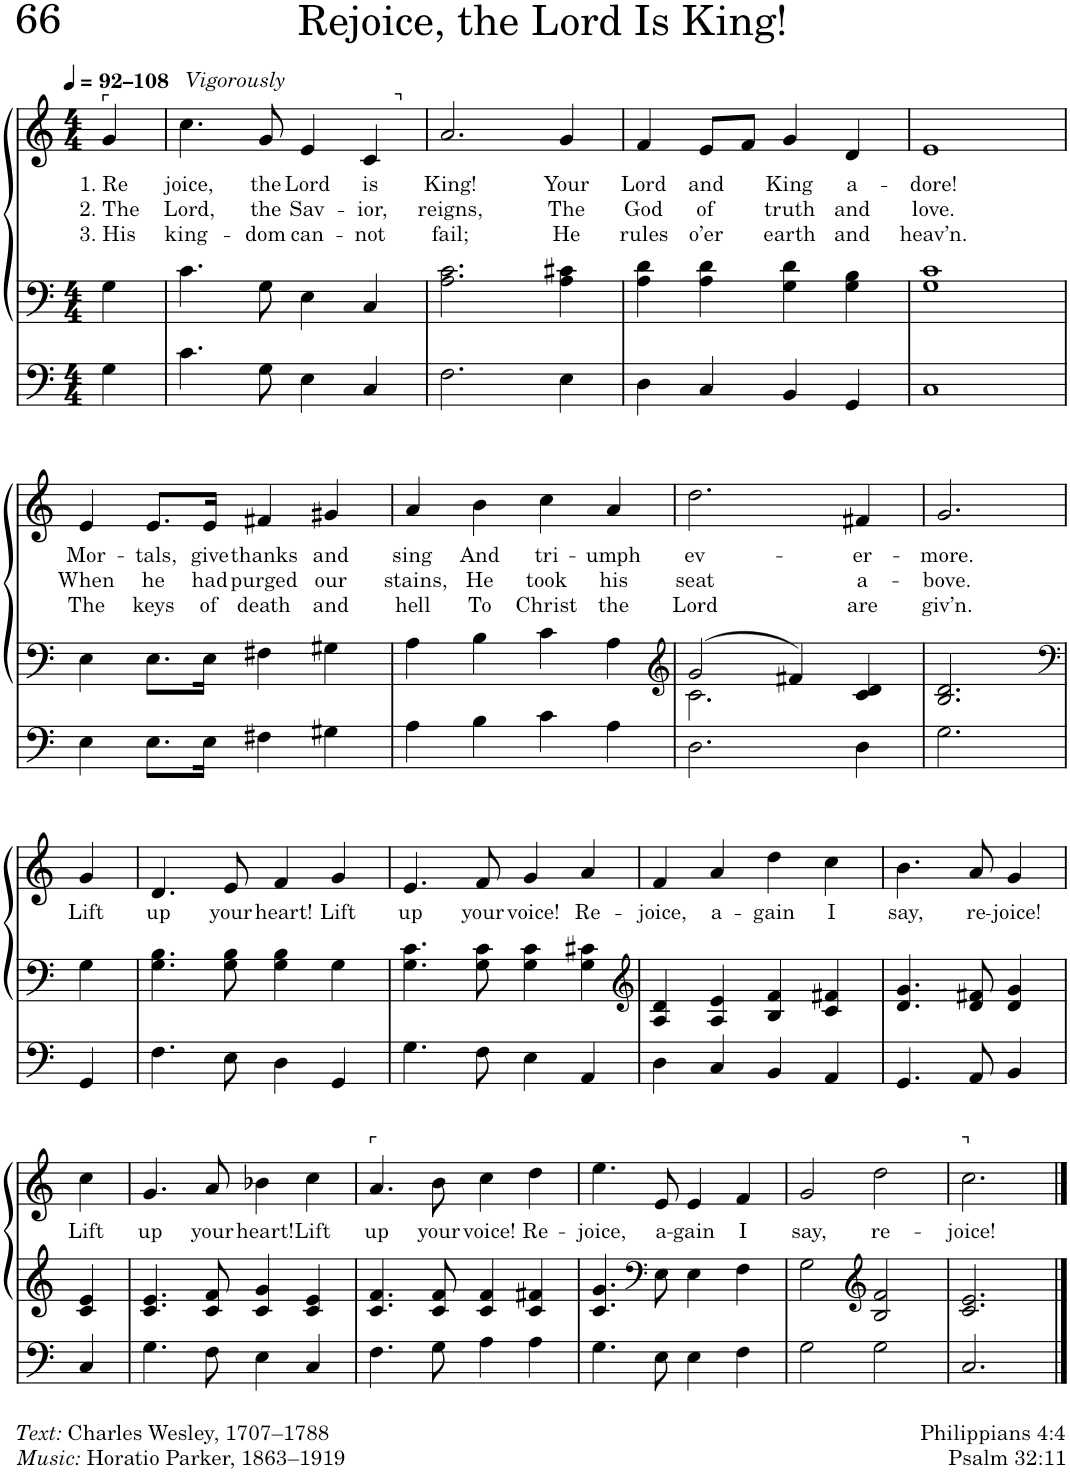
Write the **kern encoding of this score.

**kern	**kern	**kern	**text	**text	**text
*part1	*part1	*part1	*part1	*part1	*part1
*staff3	*staff2	*staff1	*staff1	*staff1	*staff1
*I"Organ	*	*	*	*	*
*I'Org.	*	*	*	*	*
*clefF4	*clefF4	*clefG2	*	*	*
*k[]	*k[]	*k[]	*	*	*
*M4/4	*M4/4	*M4/4	*	*	*
*MM92	*MM92	*MM92	*	*	*
=1	=1	=1	=1	=1	=1
!	!	!LO:TX:a:t=⌜	!	!	!
!	!	!LO:TX:a:B:t=–108	!	!	!
!	!	!	!LO:LY:b	!LO:LY:b	!LO:LY:b
4G\	4G\	4g/	1. Re	2. The	3. His
=2	=2	=2	=2	=2	=2
!	!	!	!LO:LY:b	!LO:LY:b	!LO:LY:b
*	*	*^	*	*	*
*	*	*	*^	*	*	*
4.c\	4.c\	4.cc\	8ryy	2..ryy	-joice,	Lord,	king-
!	!	!	!LO:TX:a:i:t=Vigorously	!	!	!	!
.	.	.	2..ryy	.	.	.	.
!	!	!	!	!	!LO:LY:b	!LO:LY:b	!LO:LY:b
8G\	8G\	8g/	.	.	the	the	-dom
!	!	!	!	!	!LO:LY:b	!LO:LY:b	!LO:LY:b
4E\	4E\	4e/	.	.	Lord	Sav-	can-
!	!	!	!	!	!LO:LY:b	!LO:LY:b	!LO:LY:b
4C/	4C/	4c/	.	.	is	-ior,	-not
!	!	!	!	!LO:TX:a:t=⌝	!	!	!
.	.	.	.	8ryy	.	.	.
=3	=3	=3	=3	=3	=3	=3	=3
!	!	!	!	!	!LO:LY:b	!LO:LY:b	!LO:LY:b
*	*	*v	*v	*v	*	*	*
2.F\	2.A\ 2.c\	2.a/	King!	reigns,	fail;
!	!	!	!LO:LY:b	!LO:LY:b	!LO:LY:b
4E\	4A\ 4c#X\	4g/	Your	The	He
=4	=4	=4	=4	=4	=4
!	!	!	!LO:LY:b	!LO:LY:b	!LO:LY:b
4D\	4A\ 4d\	4f/	Lord	God	rules
!	!	!	!LO:LY:b	!LO:LY:b	!LO:LY:b
4C/	4A\ 4d\	8e/L	and	of	o’er
.	.	8f/J	.	.	.
!	!	!	!LO:LY:b	!LO:LY:b	!LO:LY:b
4BB/	4G\ 4d\	4g/	King	truth	earth
!	!	!	!LO:LY:b	!LO:LY:b	!LO:LY:b
4GG/	4G\ 4B\	4d/	a-	and	and
=5	=5	=5	=5	=5	=5
!	!	!	!LO:LY:b	!LO:LY:b	!LO:LY:b
1C	1G 1c	1e	-dore!	love.	heav’n.
!!LO:LB:g=z
=6	=6	=6	=6	=6	=6
!	!	!	!LO:LY:b	!LO:LY:b	!LO:LY:b
4E\	4E\	4e/	Mor-	When	The
!	!	!	!LO:LY:b	!LO:LY:b	!LO:LY:b
8.E\L	8.E\L	8.e/L	-tals,	he	keys
!	!	!	!LO:LY:b	!LO:LY:b	!LO:LY:b
16E\Jk	16E\Jk	16e/Jk	give	had	of
!	!	!	!LO:LY:b	!LO:LY:b	!LO:LY:b
4F#X\	4F#X\	4f#X/	thanks	purged	death
!	!	!	!LO:LY:b	!LO:LY:b	!LO:LY:b
4G#X\	4G#X\	4g#X/	and	our	and
=7	=7	=7	=7	=7	=7
!	!	!	!LO:LY:b	!LO:LY:b	!LO:LY:b
4A\	4A\	4a/	sing	stains,	hell
!	!	!	!LO:LY:b	!LO:LY:b	!LO:LY:b
4B\	4B\	4b\	And	He	To
!	!	!	!LO:LY:b	!LO:LY:b	!LO:LY:b
4c\	4c\	4cc\	tri-	took	Christ
!	!	!	!LO:LY:b	!LO:LY:b	!LO:LY:b
4A\	4A\	4a/	-umph	his	the
=8	=8	=8	=8	=8	=8
*	*clefG2	*	*	*	*
*	*^	*	*	*	*
!	!	!	!	!LO:LY:b	!LO:LY:b	!LO:LY:b
2.D\	2g/	2.c\	2.dd\	ev-	seat	Lord
.	4f#X/	.	.	.	.	.
!	!	!	!	!LO:LY:b	!LO:LY:b	!LO:LY:b
4D\	4c/ 4d/	4ryy	4f#X/	-er-	a-	are
=9	=9	=9	=9	=9	=9	=9
!	!	!	!	!LO:LY:b	!LO:LY:b	!LO:LY:b
*	*v	*v	*	*	*	*
2.G\	2.B/ 2.d/	2.g/	-more.	-bove.	giv’n.
!!LO:LB:g=z
=10	=10	=10	=10	=10	=10
*	*clefF4	*	*	*	*
!	!	!	!LO:LY:b	!	!
4GG/	4G\	4g/	Lift	.	.
=11	=11	=11	=11	=11	=11
!	!	!	!LO:LY:b	!	!
4.F\	4.G\ 4.B\	4.d/	up	.	.
!	!	!	!LO:LY:b	!	!
8E\	8G\ 8B\	8e/	your	.	.
!	!	!	!LO:LY:b	!	!
4D\	4G\ 4B\	4f/	heart!	.	.
!	!	!	!LO:LY:b	!	!
4GG/	4G\	4g/	Lift	.	.
=12	=12	=12	=12	=12	=12
!	!	!	!LO:LY:b	!	!
4.G\	4.G\ 4.c\	4.e/	up	.	.
!	!	!	!LO:LY:b	!	!
8F\	8G\ 8c\	8f/	your	.	.
!	!	!	!LO:LY:b	!	!
4E\	4G\ 4c\	4g/	voice!	.	.
!	!	!	!LO:LY:b	!	!
4AA/	4G\ 4c#X\	4a/	Re-	.	.
=13	=13	=13	=13	=13	=13
*	*clefG2	*	*	*	*
!	!	!	!LO:LY:b	!	!
4D\	4A/ 4d/	4f/	-joice,	.	.
!	!	!	!LO:LY:b	!	!
4C/	4A/ 4e/	4a/	a-	.	.
!	!	!	!LO:LY:b	!	!
4BB/	4B/ 4f/	4dd\	-gain	.	.
!	!	!	!LO:LY:b	!	!
4AA/	4c/ 4f#X/	4cc\	I	.	.
=14	=14	=14	=14	=14	=14
!	!	!	!LO:LY:b	!	!
4.GG/	4.d/ 4.g/	4.b\	say,	.	.
!	!	!	!LO:LY:b	!	!
8AA/	8d/ 8f#X/	8a/	re-	.	.
!	!	!	!LO:LY:b	!	!
4BB/	4d/ 4g/	4g/	-joice!	.	.
!!LO:LB:g=z
=15	=15	=15	=15	=15	=15
!	!	!	!LO:LY:b	!	!
4C/	4c/ 4e/	4cc\	Lift	.	.
=16	=16	=16	=16	=16	=16
!	!	!	!LO:LY:b	!	!
4.G\	4.c/ 4.e/	4.g/	up	.	.
!	!	!	!LO:LY:b	!	!
8F\	8c/ 8f/	8a/	your	.	.
!	!	!	!LO:LY:b	!	!
4E\	4c/ 4g/	4b-X\	heart!	.	.
!	!	!	!LO:LY:b	!	!
4C/	4c/ 4e/	4cc\	Lift	.	.
=17	=17	=17	=17	=17	=17
!	!	!LO:TX:a:t=⌜	!	!	!
!	!	!	!LO:LY:b	!	!
4.F\	4.c/ 4.f/	4.a/	up	.	.
!	!	!	!LO:LY:b	!	!
8G\	8c/ 8f/	8b\	your	.	.
!	!	!	!LO:LY:b	!	!
4A\	4c/ 4f/	4cc\	voice!	.	.
!	!	!	!LO:LY:b	!	!
4A\	4c/ 4f#X/	4dd\	Re-	.	.
=18	=18	=18	=18	=18	=18
!	!	!	!LO:LY:b	!	!
4.G\	4.c/ 4.g/	4.ee\	-joice,	.	.
*	*clefF4	*	*	*	*
!	!	!	!LO:LY:b	!	!
8E\	8E\	8e/	a-	.	.
!	!	!	!LO:LY:b	!	!
4E\	4E\	4e/	-gain	.	.
!	!	!	!LO:LY:b	!	!
4F\	4F\	4f/	I	.	.
=19	=19	=19	=19	=19	=19
!	!	!	!LO:LY:b	!	!
2G\	2G\	2g/	say,	.	.
*	*clefG2	*	*	*	*
!	!	!	!LO:LY:b	!	!
2G\	2B/ 2f/	2dd\	re-	.	.
=20	=20	=20	=20	=20	=20
!	!	!LO:TX:a:t=⌝	!	!	!
!	!	!	!LO:LY:b	!	!
2.C/	2.c/ 2.e/	2.cc\	-joice!	.	.
==	==	==	==	==	==
*-	*-	*-	*-	*-	*-
